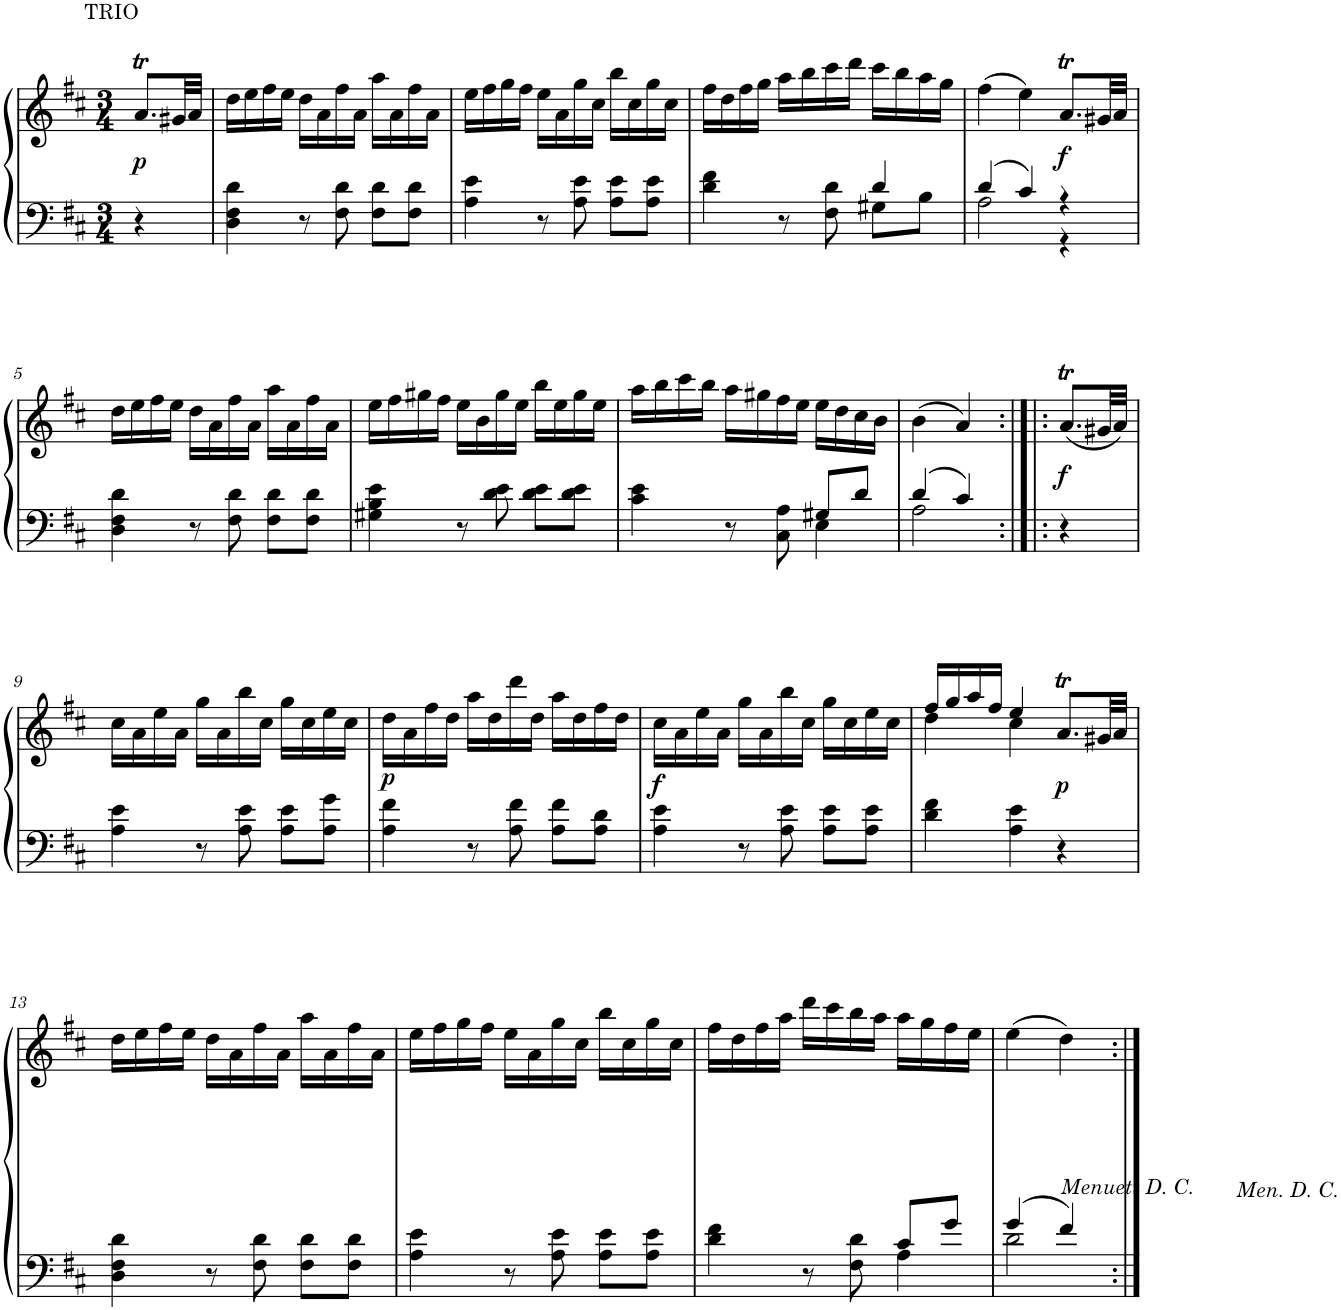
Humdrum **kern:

**kern	**kern	**dynam
*part1	*part1	*part1
*staff2	*staff1	*staff1/2
*I"Piano	*	*
*I'Pno.	*	*
*clefF4	*clefG2	*
*k[f#c#]	*k[f#c#]	*
*M3/4	*M3/4	*
=	=	=
!	!LO:TX:a:t=TRIO	!
!	!	!LO:DY:b
4r	8.aT/L	p
.	32g#X/LL	.
.	32a/JJJ	.
=1	=1	=1
4D\ 4F#\ 4d\	16dd\LL	.
.	16ee\	.
.	16ff#\	.
.	16ee\JJ	.
8r	16dd\LL	.
.	16a\	.
8F#\ 8d\	16ff#\	.
.	16a\JJ	.
8F#\ 8d\L	16aa\LL	.
.	16a\	.
8F#\ 8d\J	16ff#\	.
.	16a\JJ	.
=2	=2	=2
4A\ 4e\	16ee\LL	.
.	16ff#\	.
.	16gg\	.
.	16ff#\JJ	.
8r	16ee\LL	.
.	16a\	.
8A\ 8e\	16gg\	.
.	16cc#\JJ	.
8A\ 8e\L	16bb\LL	.
.	16cc#\	.
8A\ 8e\J	16gg\	.
.	16cc#\JJ	.
=3	=3	=3
*^	*	*
4d\ 4f#\	2ryy	16ff#\LL	.
.	.	16dd\	.
.	.	16ff#\	.
.	.	16gg\JJ	.
8r	.	16aa\LL	.
.	.	16bb\	.
8F#\ 8d\	.	16ccc#\	.
.	.	16ddd\JJ	.
4d/	8G#X\L	16ccc#\LL	.
.	.	16bb\	.
.	8B\J	16aa\	.
.	.	16gg\JJ	.
=4	=4	=4	=4
4d/	2A\	(4ff#\	.
4c#/	.	4ee\)	.
!	!	!	!LO:DY:b
4r	4r	8.aT/L	f
.	.	32g#X/LL	.
.	.	32a/JJJ	.
*v	*v	*	*
!!LO:LB:g=z
=5	=5	=5
4D\ 4F#\ 4d\	16dd\LL	.
.	16ee\	.
.	16ff#\	.
.	16ee\JJ	.
8r	16dd\LL	.
.	16a\	.
8F#\ 8d\	16ff#\	.
.	16a\JJ	.
8F#\ 8d\L	16aa\LL	.
.	16a\	.
8F#\ 8d\J	16ff#\	.
.	16a\JJ	.
=6	=6	=6
4G#X\ 4B\ 4e\	16ee\LL	.
.	16ff#\	.
.	16gg#X\	.
.	16ff#\JJ	.
8r	16ee\LL	.
.	16b\	.
8d\ 8e\	16gg#\	.
.	16ee\JJ	.
8d\ 8e\L	16bb\LL	.
.	16ee\	.
8d\ 8e\J	16gg#\	.
.	16ee\JJ	.
=7	=7	=7
*^	*	*
4c#\ 4e\	2ryy	16aa\LL	.
.	.	16bb\	.
.	.	16ccc#\	.
.	.	16bb\JJ	.
8r	.	16aa\LL	.
.	.	16gg#X\	.
8C#\ 8A\	.	16ff#\	.
.	.	16ee\JJ	.
8G#X/L	4E\	16ee\LL	.
.	.	16dd\	.
8d/J	.	16cc#\	.
.	.	16b\JJ	.
=8	=8	=8	=8
4d/	2A\	(4b\	.
4c#/	.	4a/)	.
*v	*v	*	*
=8X1:|!|:	=8X1:|!|:	=8X1:|!|:
!	!	!LO:DY:b
4r	(8.aT/L	f
.	32g#X/LL	.
.	32a/JJJ)	.
!!LO:LB:g=z
=9	=9	=9
4A\ 4e\	16cc#\LL	.
.	16a\	.
.	16ee\	.
.	16a\JJ	.
8r	16gg\LL	.
.	16a\	.
8A\ 8e\	16bb\	.
.	16cc#\JJ	.
8A\ 8e\L	16gg\LL	.
.	16cc#\	.
8A\ 8g\J	16ee\	.
.	16cc#\JJ	.
=10	=10	=10
!	!	!LO:DY:b
4A\ 4f#\	16dd\LL	p
.	16a\	.
.	16ff#\	.
.	16dd\JJ	.
8r	16aa\LL	.
.	16dd\	.
8A\ 8f#\	16ddd\	.
.	16dd\JJ	.
8A\ 8f#\L	16aa\LL	.
.	16dd\	.
8A\ 8d\J	16ff#\	.
.	16dd\JJ	.
=11	=11	=11
!	!	!LO:DY:b
4A\ 4e\	16cc#\LL	f
.	16a\	.
.	16ee\	.
.	16a\JJ	.
8r	16gg\LL	.
.	16a\	.
8A\ 8e\	16bb\	.
.	16cc#\JJ	.
8A\ 8e\L	16gg\LL	.
.	16cc#\	.
8A\ 8e\J	16ee\	.
.	16cc#\JJ	.
=12	=12	=12
*	*^	*
4d\ 4f#\	16ff#/LL	4dd\	.
.	16gg/	.	.
.	16aa/	.	.
.	16ff#/JJ	.	.
4A\ 4e\	4ee/	4cc#\	.
!	!	!	!LO:DY:b
4r	8.aT/L	4ryy	p
.	32g#X/LL	.	.
.	32a/JJJ	.	.
*	*v	*v	*
!!LO:LB:g=z
=13	=13	=13
4D\ 4F#\ 4d\	16dd\LL	.
.	16ee\	.
.	16ff#\	.
.	16ee\JJ	.
8r	16dd\LL	.
.	16a\	.
8F#\ 8d\	16ff#\	.
.	16a\JJ	.
8F#\ 8d\L	16aa\LL	.
.	16a\	.
8F#\ 8d\J	16ff#\	.
.	16a\JJ	.
=14	=14	=14
4A\ 4e\	16ee\LL	.
.	16ff#\	.
.	16gg\	.
.	16ff#\JJ	.
8r	16ee\LL	.
.	16a\	.
8A\ 8e\	16gg\	.
.	16cc#\JJ	.
8A\ 8e\L	16bb\LL	.
.	16cc#\	.
8A\ 8e\J	16gg\	.
.	16cc#\JJ	.
=15	=15	=15
*^	*	*
4d\ 4f#\	2ryy	16ff#\LL	.
.	.	16dd\	.
.	.	16ff#\	.
.	.	16aa\JJ	.
8r	.	16ddd\LL	.
.	.	16ccc#\	.
8F#\ 8d\	.	16bb\	.
.	.	16aa\JJ	.
8c#/L	4A\	16aa\LL	.
.	.	16gg\	.
8g/J	.	16ff#\	.
.	.	16ee\JJ	.
=16	=16	=16	=16
!	!	!LO:TX:b:i:t=Men. D. C.	!
4g/	2d\	(4ee\	.
!	!	!LO:TX:b:i:t=Menuett D. C.	!
4f#/	.	4dd\)	.
*v	*v	*	*
=:|!	=:|!	=:|!
*-	*-	*-
